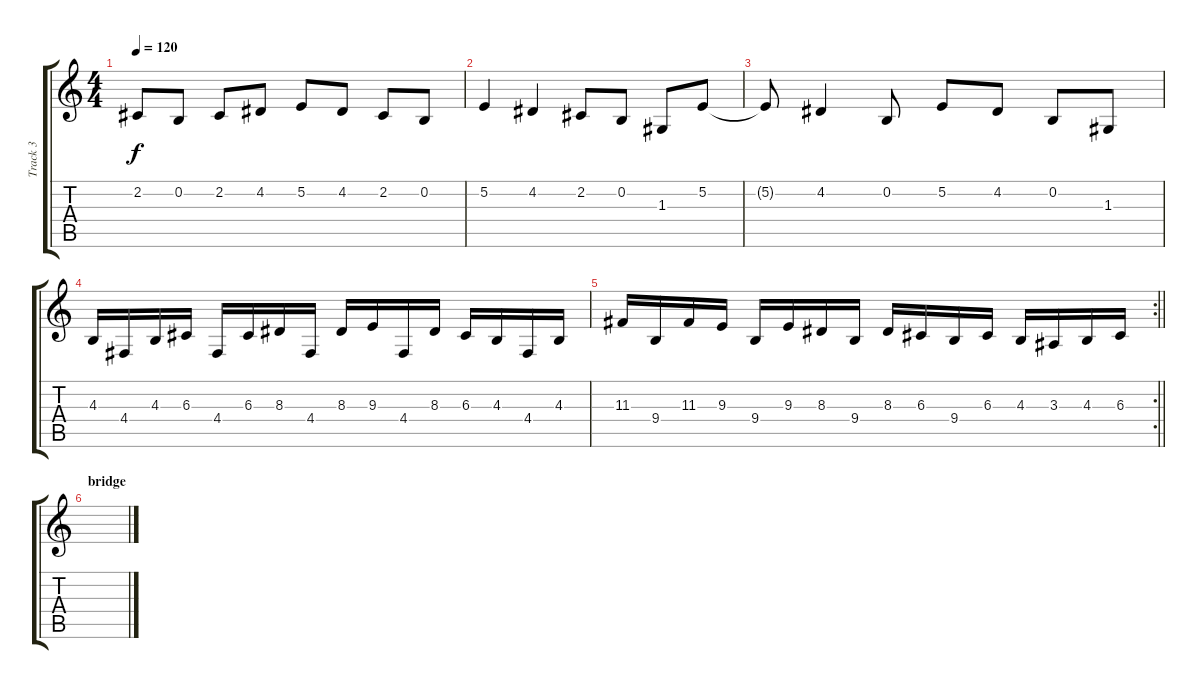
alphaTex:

\track ("Track 3" "Track 3") {instrument lead1square}
\staff {score tabs}
\tuning (E4 B3 G3 D3 A2 E2) {hide}
\ts (4 4)
\tempo 120
\clef g2
\ks c
2.2{t}.8{dy f} 0.2.8 2.2.8 4.2.8 5.2.8 4.2.8 2.2.8 0.2.8 |
5.2.4 4.2.4 2.2.8 0.2.8 1.3.8 5.2.8 |
5.2{t}.8 4.2.4 0.2.8 5.2.8 4.2.8 0.2.8 1.3.8 |
4.3.16 4.4.16 4.3.16 6.3.16 4.4.16 6.3.16 8.3.16 4.4.16 8.3.16 9.3.16 4.4.16 8.3.16 6.3.16 4.3.16 4.4.16 4.3.16 |
\rc 2
\barLineRight lightlight
11.3.16 9.4.16 11.3.16 9.3.16 9.4.16 9.3.16 8.3.16 9.4.16 8.3.16 6.3.16 9.4.16 6.3.16 4.3.16 3.3.16 4.3.16 6.3.16 |
\section ("" "bridge")
